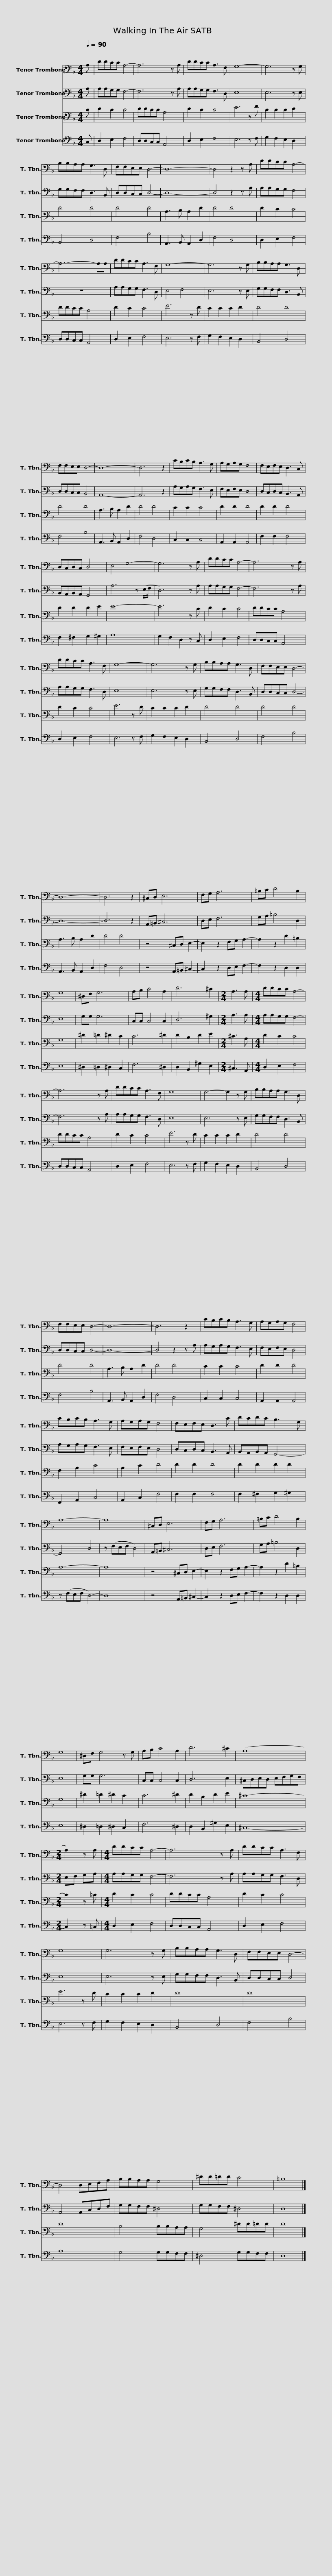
X:1
%%score 1 2 3 4
L:1/8
Q:1/4=90
M:4/4
I:linebreak $
K:F
V:1 bass
V:2 bass
V:3 bass
V:4 bass
V:1
 A, | DDCC A,4- | A,6 z A, | DDCC A,3 F, | G,8- | %5
 G,6 z G, |$ B,B,A,A, G,3 D, | F,F,E,E, D,4- | D,8- | D,4 z2 z A, | %10
 DDCC A,4- | A,6- A,A, | DDCC A,3 F, |$ G,8- | G,6 z G, | %15
 B,B,A,A, G,3 D, | F,F,E,E, D,4- | D,8- | D,6 z2 | CB,CB, A,3 G, | %20
 A,G,A,G, F,4 |$ F,E,F,E, D,3 C, | D,C,D,C, D,4 | E,4 G,4- | G,6 z A, | %25
 DDCC A,4- | A,6 z A, |$ DDCC A,3 F, | G,8- | G,6 z G, | %30
 B,B,A,A, G,3 D, | F,F,E,E, D,4- | D,8- | D,6 z2 |$ ^C,D, E,6 | %35
 F,G, A,6 | =B,C D4 B,2 | G,8 | ^D,F, G,6 | A,B, C4 A,2 |$ %40
 D6 ^C2 |[M:2/4] A,3 A, |[M:4/4] DDCC A,4- | A,6 z A, | DDCC A,3 F, | %45
 G,8 |$ G,4- G,2 z G, | B,B,A,A, G,3 D, | F,F,E,E, D,4- | D,8- | %50
 D,6 z2 | CB,CB, A,3 G, | A,G,A,G, F,4 |$ CB,CB, A,3 G, | A,G,A,G, F,4 | %55
 F,E,F,E, D,3 C | DCDC B,3 G, | A,8- | A,8 |$ ^C,D, E,6 | %60
 F,G, A,6 | =B,C D4 B,2 | G,8 | ^D,F, G,4 z G, | A,B, C4 A,2 |$ %65
 D6 ^C2 | (A,8 |[M:2/4] A,2) z A, |[M:4/4] DDCC A,4- | A,6 z A, |$ %70
 DDCC A,3 F, | G,8 | G,6 z G, | B,B,A,A, G,3 D, | F,F,E,E, D,4- | %75
 D,4 D,E,F,A, |$ B,B,A,A, G,4 | ^DD=DD C4 | =B,8 |] %79
V:2
 A, | A,A,G,G, F,4- | F,6 z A, | A,A,G,G, F,3 D, | E,8 | %5
 E,6 z E, |$ G,G,F,F, D,3 B,, | D,D,C,C, D,4- | D,8- | D,4 z2 z A, | %10
 A,A,G,G, F,4 | z8 | A,A,G,G, F,3 D, |$ E,4 F,4 | E,6 z E, | %15
 G,G,F,F, D,3 B,, | D,D,C,C, B,,4 | A,,8- | A,,6 z2 | A,G,A,G, F,3 E, | %20
 F,E,F,E, D,4 |$ D,C,D,C, B,,3 A,, | B,,A,,B,,A,, G,,4 | A,6 z (E,/F,/ | D,6) z A, | %25
 A,A,G,G, F,4- | F,6 z A, |$ A,A,G,G, F,3 D, | E,8 | E,6 z E, | %30
 G,G,F,F, D,3 B,, | D,D,C,C, D,4- | D,8- | D,6 z2 |$ A,,=B,, ^C,6 | %35
 D,E, F,6 | G,A, =B,4 D,2 | E,8 | G,G, G,6 | C,C, C,4 C,2 |$ %40
 D,6 ^G,2 |[M:2/4] A,3 A, |[M:4/4] A,A,G,G, F,4- | F,6 z A, | A,A,G,G, F,3 D, | %45
 E,8 |$ E,6 z E, | G,G,F,F, D,3 B,, | D,D,C,C, D,4- | D,8- | %50
 D,4 z2 z A, | A,G,A,G, F,3 E, | F,E,F,E, D,4 |$ A,G,A,G, F,3 E, | F,E,F,E, D,4 | %55
 D,C,D,C, B,,3 A,, | B,,A,,B,,A,, G,,4- | G,,4 D,4 | z (F,E,F, D,4) |$ A,,=B,, ^C,6 | %60
 D,E, F,6 | G,A, =B,4 D,2 | E,8 | G,G, G,6 | C,C, C,4 C,2 |$ %65
 D,6 E,2 | ^C,D,E,D, E,F,G,F, |[M:2/4] E,F, G,A, |[M:4/4] A,A,G,G, F,4- | F,6 z A, |$ %70
 A,A,G,G, F,3 D, | E,8 | E,6 z E, | G,G,F,F, D,3 B,, | D,D,C,C, D,4 | %75
 A,,4 A,,C,D,F, |$ G,G,F,F, ^D,4 | G,G,F,F, ^D,4 | D,8 |] %79
V:3
 C | D2 C2 C4 | DDCC A,4 | D2 C2 C4 | E6 z F | %5
 C2 C2 C2 D2 |$ D4 D4 | D4 D4 | A,3 B, A,2 D2 | D4 D4 | %10
 D2 C2 C4 | DDCC A,4 | D2 C2 C4 |$ E6 z D | C2 C2 C2 D2 | %15
 D4 D4 | D4 D4 | A,3 B, A,2 D2 | D4 D4 | C2 C2 C4 | %20
 D2 D2 D4 |$ D2 D2 D4 | D2 D2 D2 E2 | E8- | E6 z C | %25
 D2 C2 C4 | DDCC A,4 |$ D2 C2 C4 | E6 z D | C2 C2 C2 D2 | %30
 D4 D4 | D4 D4 | A,3 B, A,2 D2 | D4 D4 |$ z4 ^C,D, E,2- | %35
 E,2 z2 F,G, A,2- | A,2 z2 D2 =B,2 | G,8 | ^D2 =D2 ^D2 C2 | C6 ^D2 |$ %40
 D2 B,2 D2 E2 |[M:2/4] ^C3 A, |[M:4/4] D2 C2 C4 | DDCC A,4 | D2 C2 C4 | %45
 E6 z D |$ C2 C2 C2 D2 | D4 D4 | D4 D4 | A,3 B, A,2 D2 | %50
 D4 D4 | C2 C2 C4 | D2 D2 D4 |$ F,2 A,2 C4 | A,2 C2 D4 | %55
 D2 D2 D4 | D2 D2 D2 D2 | A,8- | A,8 |$ z4 ^C,D, E,2- | %60
 E,2 z2 F,G, A,2- | A,2 z2 D2 =B,2 | G,8 | ^D2 =D2 ^D2 C2 | C6 ^D2 |$ %65
 D2 B,2 D2 E2 | ^C8- |[M:2/4] C2 z =C |[M:4/4] D2 C2 C4 | DDCC A,4 |$ %70
 D2 C2 C4 | E6 z D | C2 C2 C2 D2 | D8 | D8 | %75
 D8 |$ B,4 B,B,A,A, | G,4 ^DD=DD | D8 |] %79
V:4
 C, | D,2 E,2 F,4 | D,D,C,C, A,,4 | D,2 E,2 F,4 | E,6 z F, | %5
 G,2 F,2 E,2 D,2 |$ B,,4 D,4 | F,4 B,4 | A,,3 B,, A,,2 D,2 | F,4 D,4 | %10
 D,2 E,2 F,4 | D,D,C,C, A,,4 | D,2 E,2 F,4 |$ E,6 z F, | G,2 F,2 E,2 D,2 | %15
 B,,4 D,4 | F,4 B,4 | A,,3 B,, A,,2 D,2 | F,4 D,4 | C,2 C,2 C,4 | %20
 A,,2 A,,2 A,,4 |$ F,2 F,2 F,4 | F,2 ^F,2 G,2 ^G,2 | A,8 | G,2 F,2 D,2 z C, | %25
 D,2 E,2 F,4 | D,D,C,C, A,,4 |$ D,2 E,2 F,4 | E,6 z F, | G,2 F,2 E,2 D,2 | %30
 B,,4 D,4 | F,4 B,4 | A,,3 B,, A,,2 D,2 | F,4 D,4 |$ z4 A,,=B,, ^C,2- | %35
 C,2 z2 D,E, F,2- | F,2 z2 D,2 D,2 | E,8 | ^D,2 =D,2 ^D,2 C,2 | F,6 ^D,2 |$ %40
 D,2 B,,2 ^G,2 E,2 |[M:2/4] ^C,3 A,, |[M:4/4] D,2 E,2 F,4 | D,D,C,C, A,,4 | D,2 E,2 F,4 | %45
 E,6 z F, |$ G,2 F,2 E,2 D,2 | B,,4 D,4 | F,4 B,4 | A,,3 B,, A,,2 D,2 | %50
 F,4 D,4 | C,2 C,2 C,4 | A,,2 A,,2 A,,4 |$ F,,2 A,,2 C,4 | A,,2 C,2 F,4 | %55
 F,2 F,2 F,4 | F,2 ^F,2 G,2 ^G,2 | z (F,E,F, D,4-) | D,8 |$ z4 A,,=B,, ^C,2- | %60
 C,2 z2 D,E, F,2- | F,2 z2 D,2 D,2 | E,8 | ^D,2 =D,2 ^D,2 C,2 | F,6 ^D,2 |$ %65
 D,2 B,,2 ^G,2 E,2 | ^C,8- |[M:2/4] C,2 z =C, |[M:4/4] D,2 E,2 F,4 | D,D,C,C, A,,4 |$ %70
 D,2 E,2 F,4 | E,6 z F, | G,2 F,2 E,2 D,2 | B,,4 D,4 | F,4 B,4 | %75
 A,8 |$ G,4 G,G,F,F, | ^D,4 G,G,F,F, | D,8 |] %79
